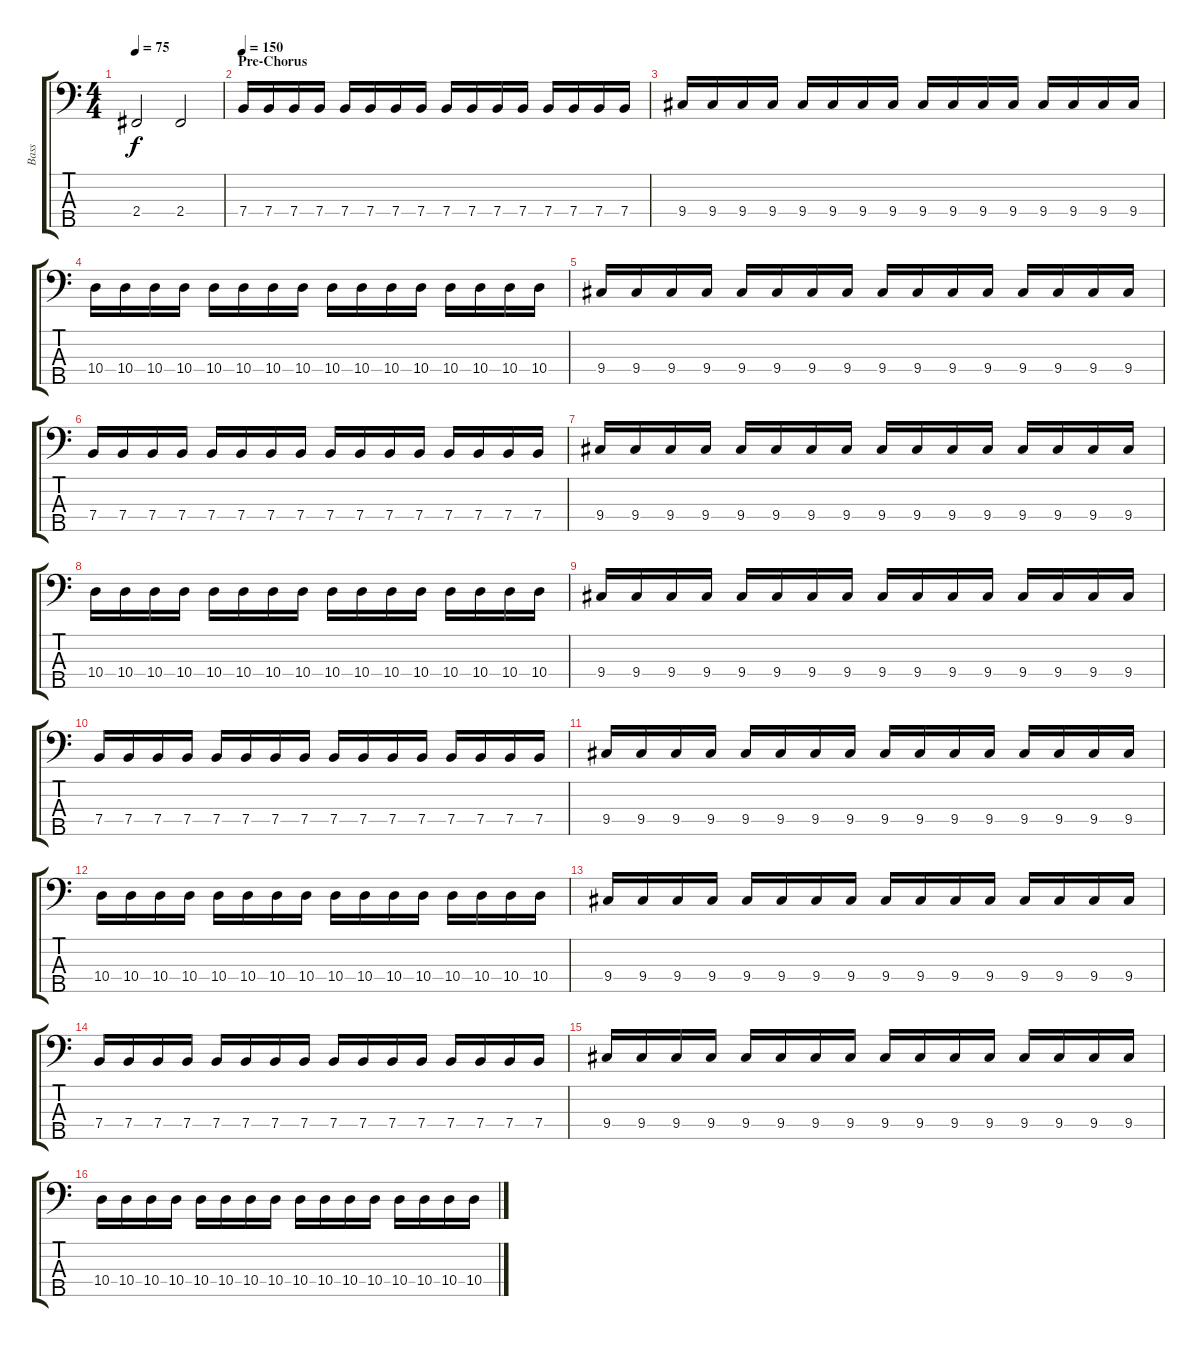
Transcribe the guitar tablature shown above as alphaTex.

\track ("Bass" "Bass") {instrument electricbassfinger}
\staff {score tabs}
\tuning (G2 D2 A1 E1 B0) {hide}
\ts (4 4)
\tempo 75
\clef f4
\ks c
2.4.2{dy f} 2.4.2 |
\section ("" "Pre-Chorus")
\tempo 150
7.4.16 7.4.16 7.4.16 7.4.16 7.4.16 7.4.16 7.4.16 7.4.16 7.4.16 7.4.16 7.4.16 7.4.16 7.4.16 7.4.16 7.4.16 7.4.16 |
9.4.16 9.4.16 9.4.16 9.4.16 9.4.16 9.4.16 9.4.16 9.4.16 9.4.16 9.4.16 9.4.16 9.4.16 9.4.16 9.4.16 9.4.16 9.4.16 |
10.4.16 10.4.16 10.4.16 10.4.16 10.4.16 10.4.16 10.4.16 10.4.16 10.4.16 10.4.16 10.4.16 10.4.16 10.4.16 10.4.16 10.4.16 10.4.16 |
9.4.16 9.4.16 9.4.16 9.4.16 9.4.16 9.4.16 9.4.16 9.4.16 9.4.16 9.4.16 9.4.16 9.4.16 9.4.16 9.4.16 9.4.16 9.4.16 |
7.4.16 7.4.16 7.4.16 7.4.16 7.4.16 7.4.16 7.4.16 7.4.16 7.4.16 7.4.16 7.4.16 7.4.16 7.4.16 7.4.16 7.4.16 7.4.16 |
9.4.16 9.4.16 9.4.16 9.4.16 9.4.16 9.4.16 9.4.16 9.4.16 9.4.16 9.4.16 9.4.16 9.4.16 9.4.16 9.4.16 9.4.16 9.4.16 |
10.4.16 10.4.16 10.4.16 10.4.16 10.4.16 10.4.16 10.4.16 10.4.16 10.4.16 10.4.16 10.4.16 10.4.16 10.4.16 10.4.16 10.4.16 10.4.16 |
9.4.16 9.4.16 9.4.16 9.4.16 9.4.16 9.4.16 9.4.16 9.4.16 9.4.16 9.4.16 9.4.16 9.4.16 9.4.16 9.4.16 9.4.16 9.4.16 |
7.4.16 7.4.16 7.4.16 7.4.16 7.4.16 7.4.16 7.4.16 7.4.16 7.4.16 7.4.16 7.4.16 7.4.16 7.4.16 7.4.16 7.4.16 7.4.16 |
9.4.16 9.4.16 9.4.16 9.4.16 9.4.16 9.4.16 9.4.16 9.4.16 9.4.16 9.4.16 9.4.16 9.4.16 9.4.16 9.4.16 9.4.16 9.4.16 |
10.4.16 10.4.16 10.4.16 10.4.16 10.4.16 10.4.16 10.4.16 10.4.16 10.4.16 10.4.16 10.4.16 10.4.16 10.4.16 10.4.16 10.4.16 10.4.16 |
9.4.16 9.4.16 9.4.16 9.4.16 9.4.16 9.4.16 9.4.16 9.4.16 9.4.16 9.4.16 9.4.16 9.4.16 9.4.16 9.4.16 9.4.16 9.4.16 |
7.4.16 7.4.16 7.4.16 7.4.16 7.4.16 7.4.16 7.4.16 7.4.16 7.4.16 7.4.16 7.4.16 7.4.16 7.4.16 7.4.16 7.4.16 7.4.16 |
9.4.16 9.4.16 9.4.16 9.4.16 9.4.16 9.4.16 9.4.16 9.4.16 9.4.16 9.4.16 9.4.16 9.4.16 9.4.16 9.4.16 9.4.16 9.4.16 |
10.4.16 10.4.16 10.4.16 10.4.16 10.4.16 10.4.16 10.4.16 10.4.16 10.4.16 10.4.16 10.4.16 10.4.16 10.4.16 10.4.16 10.4.16 10.4.16
